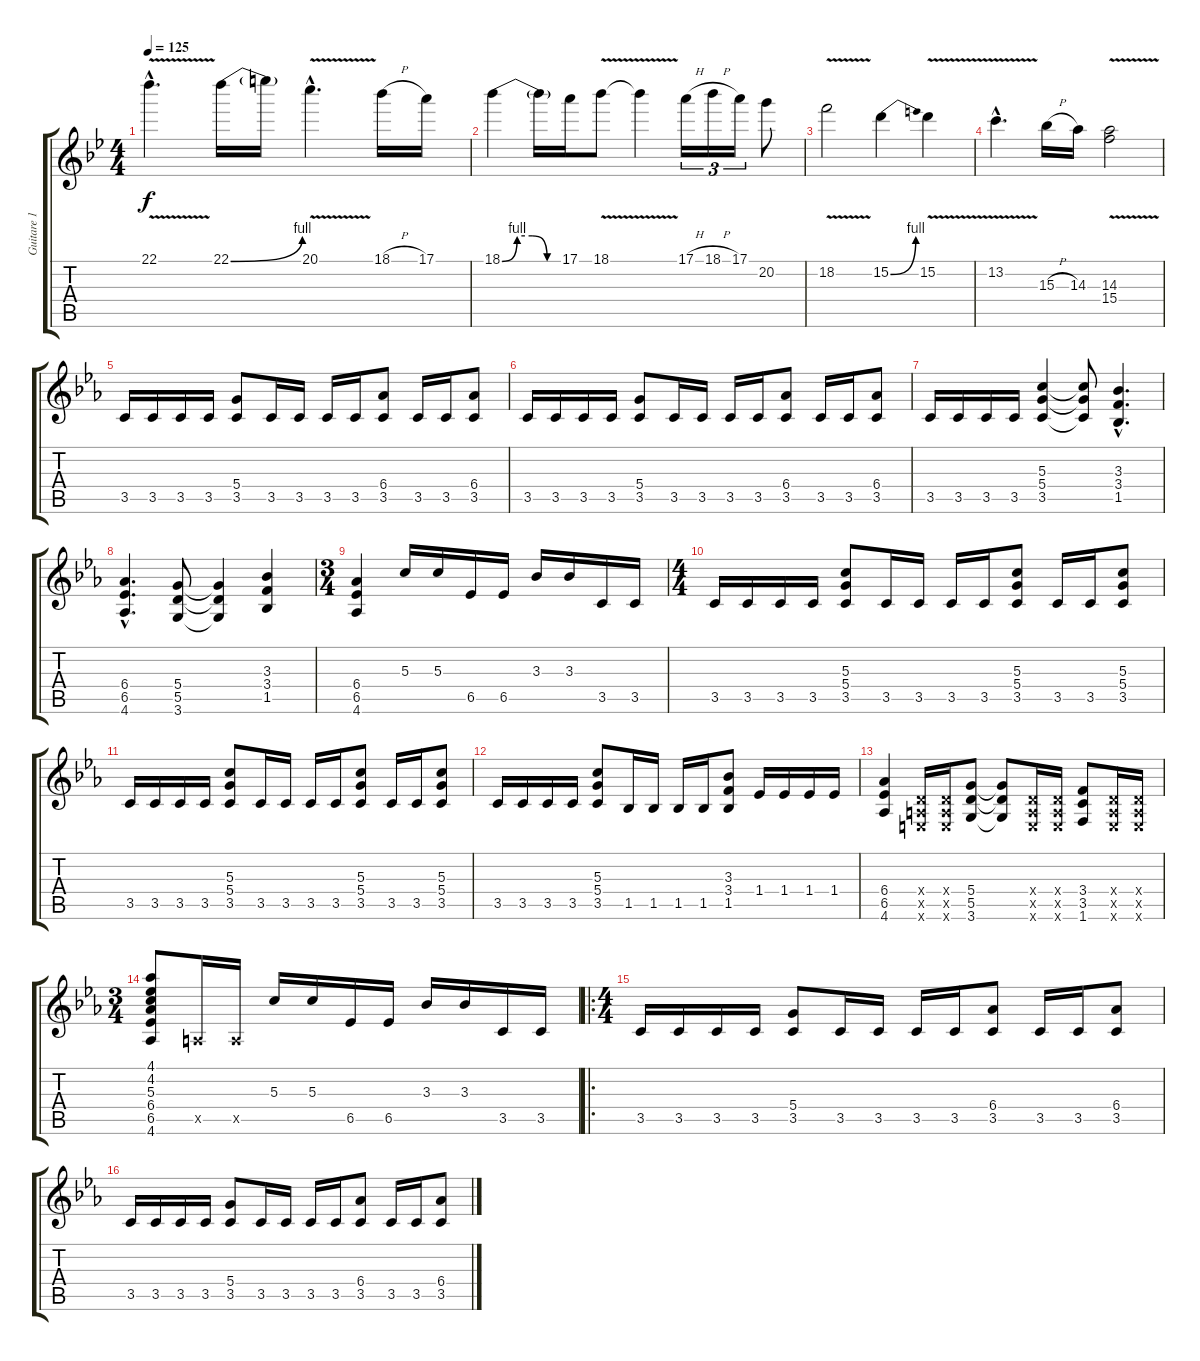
\track ("Guitare 1" "Guitare 1") {instrument distortionguitar}
\staff {score tabs}
\tuning (E4 B3 G3 D3 A2 E2) {hide}
\ts (4 4)
\tempo 125
\clef g2
\ks bb
22.1{v hac}.4{d dy f volume 15 balance 8} 22.1{be (bend 0 0 60 4)}.16 22.1{t}.16 20.1{v hac}.4{d} 18.1{h}.16 17.1.16 |
18.1{be (custom 0 0 15 4 30 4 45 0 60 0)}.4 18.1{t}.16 17.1.16 18.1{v}.8 18.1{t}.4 17.1{h}.16{tu (3 2)} 18.1{h}.16{tu (3 2)} 17.1.16{tu (3 2)} 20.2.8 |
18.2{v}.2 15.2{be (bend 0 0 60 4)}.4 15.2{v}.4 |
13.2{v hac}.4{d} 15.3{h}.16 14.3.16 (14.3{v} 15.4{v}).2 |
\ks eb
3.5.16{volume 11 balance 2} 3.5.16 3.5.16 3.5.16 (5.4 3.5).8 3.5.16 3.5.16 3.5.16 3.5.16 (6.4 3.5).8 3.5.16 3.5.16 (6.4 3.5).8 |
3.5.16 3.5.16 3.5.16 3.5.16 (5.4 3.5).8 3.5.16 3.5.16 3.5.16 3.5.16 (6.4 3.5).8 3.5.16 3.5.16 (6.4 3.5).8 |
3.5.16 3.5.16 3.5.16 3.5.16 (5.3 5.4 3.5).4 (5.3{t} 5.4{t} 3.5{t}).8 (3.3{hac} 3.4{hac} 1.5{hac}).4{d} |
(6.4{hac} 6.5{hac} 4.6{hac}).4{d} (5.4 5.5 3.6).8 (5.4{t} 5.5{t} 3.6{t}).4 (3.3 3.4 1.5).4 |
\ts (3 4)
(6.4 6.5 4.6).4 5.3.16 5.3.16 6.5.16 6.5.16 3.3.16 3.3.16 3.5.16 3.5.16 |
\ts (4 4)
3.5.16 3.5.16 3.5.16 3.5.16 (5.3 5.4 3.5).8 3.5.16 3.5.16 3.5.16 3.5.16 (5.3 5.4 3.5).8 3.5.16 3.5.16 (5.3 5.4 3.5).8 |
3.5.16 3.5.16 3.5.16 3.5.16 (5.3 5.4 3.5).8 3.5.16 3.5.16 3.5.16 3.5.16 (5.3 5.4 3.5).8 3.5.16 3.5.16 (5.3 5.4 3.5).8 |
3.5.16 3.5.16 3.5.16 3.5.16 (5.3 5.4 3.5).8 1.5.16 1.5.16 1.5.16 1.5.16 (3.3 3.4 1.5).8 1.4.16 1.4.16 1.4.16 1.4.16 |
(6.4 6.5 4.6).4 (0.4{x} 0.5{x} 0.6{x}).16 (0.4{x} 0.5{x} 0.6{x}).16 (5.4 5.5 3.6).8 (5.4{t} 5.5{t} 3.6{t}).8 (0.4{x} 0.5{x} 0.6{x}).16 (0.4{x} 0.5{x} 0.6{x}).16 (3.4 3.5 1.6).8 (0.4{x} 0.5{x} 0.6{x}).16 (0.4{x} 0.5{x} 0.6{x}).16 |
\ts (3 4)
(4.1 4.2 5.3 6.4 6.5 4.6).8 0.5{x}.16 0.5{x}.16 5.3.16 5.3.16 6.5.16 6.5.16 3.3.16 3.3.16 3.5.16 3.5.16 |
\ro
\ts (4 4)
3.5.16 3.5.16 3.5.16 3.5.16 (5.4 3.5).8 3.5.16 3.5.16 3.5.16 3.5.16 (6.4 3.5).8 3.5.16 3.5.16 (6.4 3.5).8 |
3.5.16 3.5.16 3.5.16 3.5.16 (5.4 3.5).8 3.5.16 3.5.16 3.5.16 3.5.16 (6.4 3.5).8 3.5.16 3.5.16 (6.4 3.5).8
